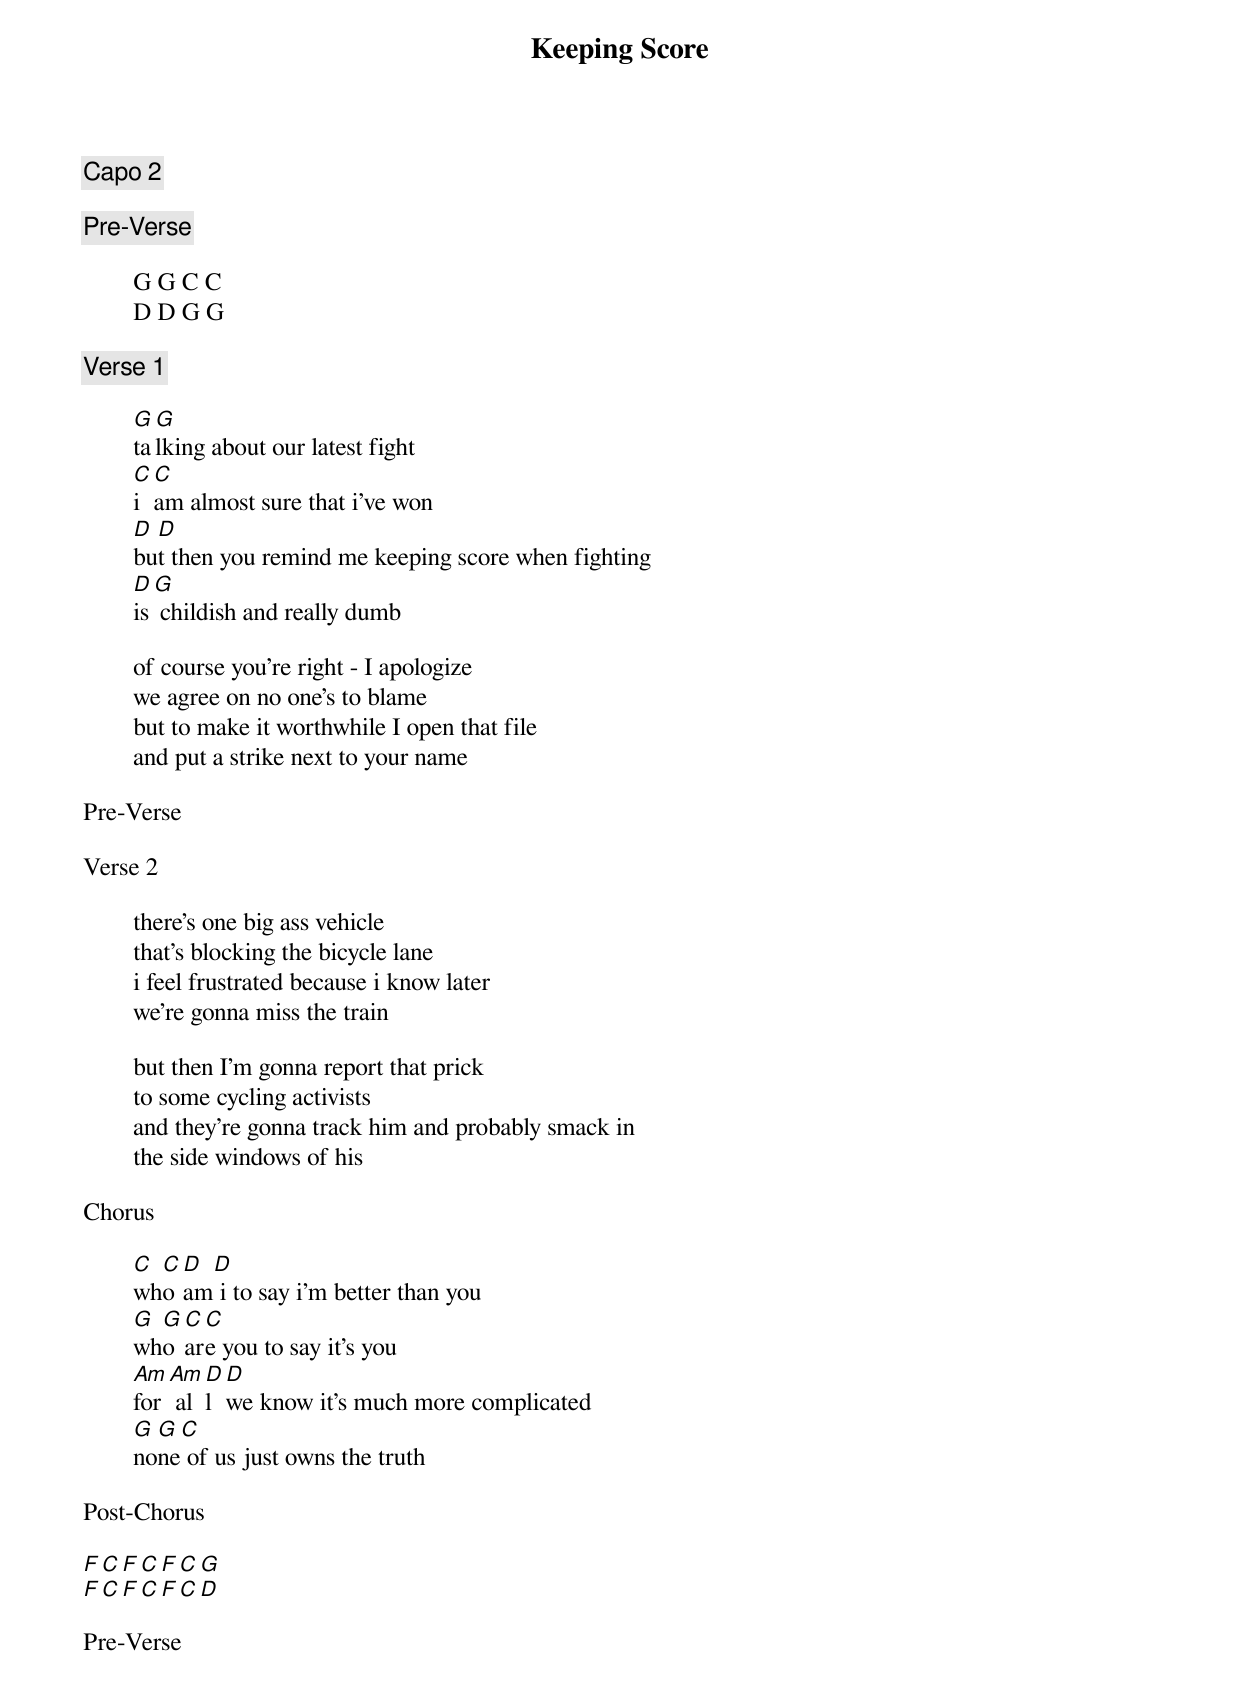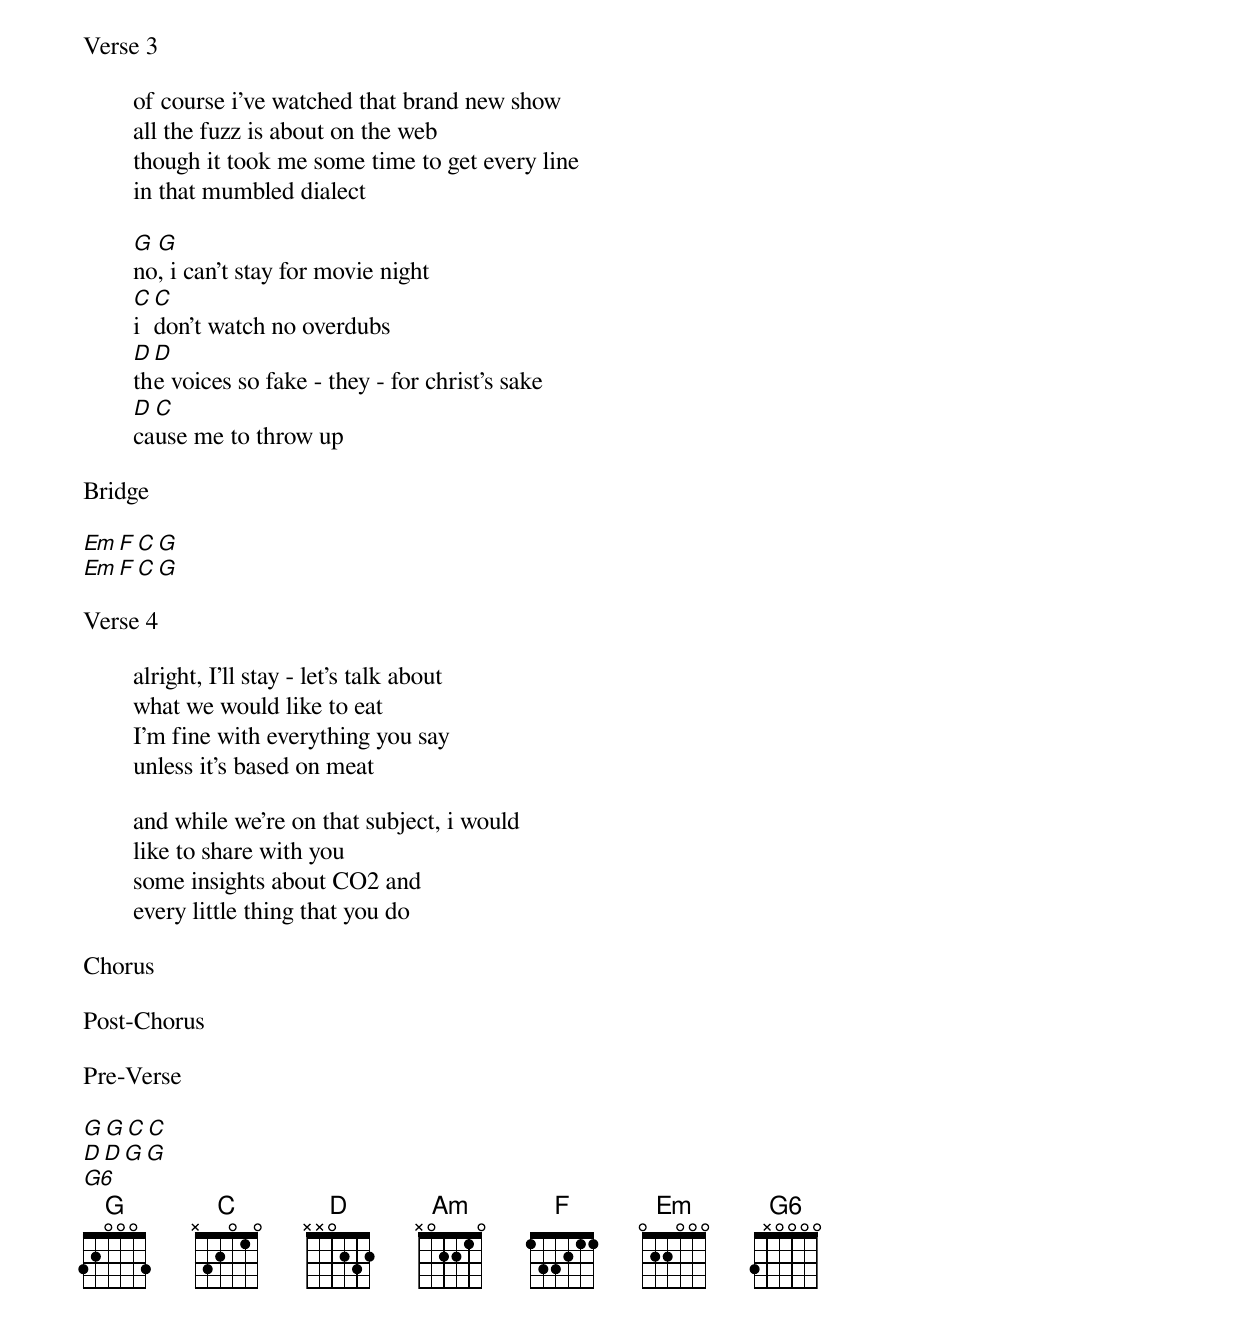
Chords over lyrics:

Keeping Score

Capo 2

Pre-Verse

	G G C C
	D D G G

Verse 1

	G G
	talking about our latest fight
	C C
	i am almost sure that i've won
	D D
	but then you remind me keeping score when fighting
	D G
	is childish and really dumb

	of course you're right - I apologize
	we agree on no one's to blame
	but to make it worthwhile I open that file
	and put a strike next to your name

Pre-Verse

Verse 2

	there's one big ass vehicle
	that's blocking the bicycle lane
	i feel frustrated because i know later
	we're gonna miss the train

	but then I'm gonna report that prick
	to some cycling activists
	and they're gonna track him and probably smack in
	the side windows of his

Chorus

	C C D D
	who am i to say i'm better than you
	G G C C
	who are you to say it's you
	Am Am D D
	for all we know it's much more complicated
	G G C
	none of us just owns the truth

Post-Chorus

	F C F C F C G
	F C F C F C D

Pre-Verse

Verse 3

	of course i've watched that brand new show
	all the fuzz is about on the web
	though it took me some time to get every line
	in that mumbled dialect

	G G
	no, i can't stay for movie night
	C C
	i don't watch no overdubs
	D D
	the voices so fake - they - for christ's sake
	D C
	cause me to throw up

Bridge

	Em F C G
	Em F C G

Verse 4

	alright, I'll stay - let's talk about
	what we would like to eat
	I'm fine with everything you say
	unless it's based on meat

	and while we're on that subject, i would
	like to share with you
	some insights about CO2 and
	every little thing that you do

Chorus

Post-Chorus

Pre-Verse

	G G C C
	D D G G
	G6
